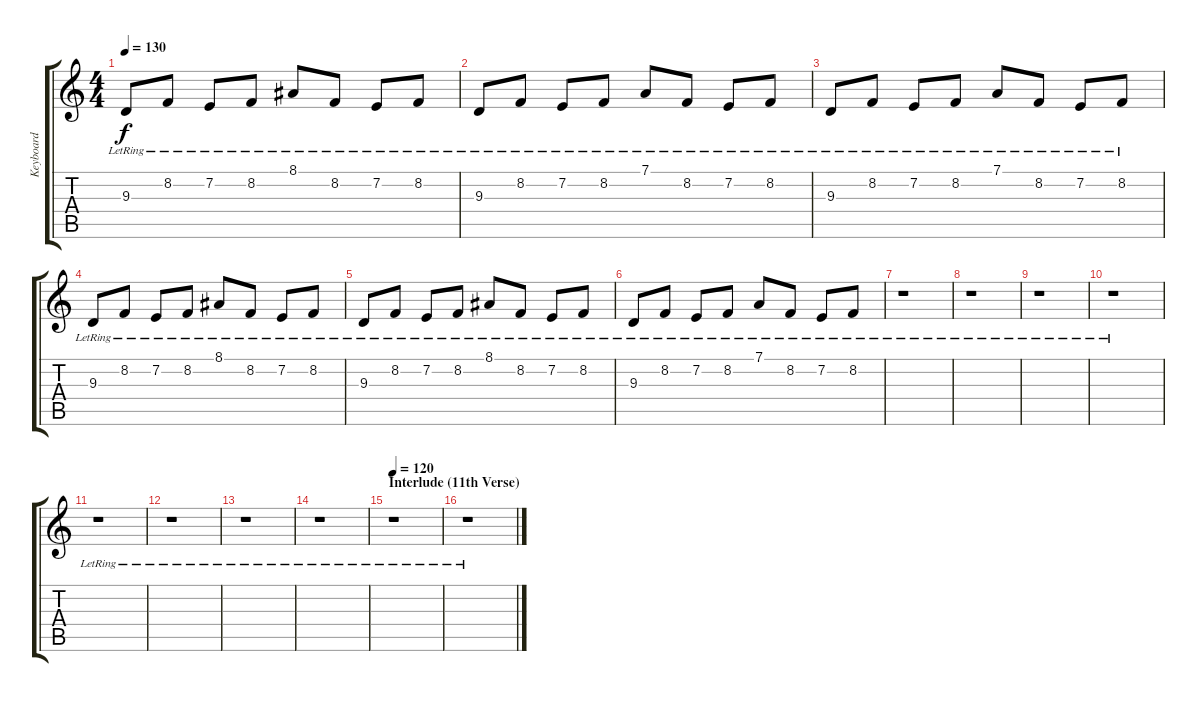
\track ("Keyboard" "Keyboard") {instrument acousticgrandpiano}
\staff {score tabs}
\tuning (D4 A3 F3 C3 G2 D2) {hide}
\ts (4 4)
\tempo 130
\clef g2
\ks c
9.3{lr}.8{dy f} 8.2{lr}.8 7.2{lr}.8 8.2{lr}.8 8.1{lr}.8 8.2{lr}.8 7.2{lr}.8 8.2{lr}.8 |
9.3{lr}.8 8.2{lr}.8 7.2{lr}.8 8.2{lr}.8 7.1{lr}.8 8.2{lr}.8 7.2{lr}.8 8.2{lr}.8 |
9.3{lr}.8{volume 16 instrument harpsichord} 8.2{lr}.8 7.2{lr}.8 8.2{lr}.8 7.1{lr}.8 8.2{lr}.8 7.2{lr}.8 8.2{lr}.8 |
9.3{lr}.8 8.2{lr}.8 7.2{lr}.8 8.2{lr}.8 8.1{lr}.8 8.2{lr}.8 7.2{lr}.8 8.2{lr}.8 |
9.3{lr}.8 8.2{lr}.8 7.2{lr}.8 8.2{lr}.8 8.1{lr}.8 8.2{lr}.8 7.2{lr}.8 8.2{lr}.8 |
9.3{lr}.8 8.2{lr}.8 7.2{lr}.8 8.2{lr}.8 7.1{lr}.8 8.2{lr}.8 7.2{lr}.8 8.2{lr}.8 |
r.1 |
r.1 |
r.1 |
r.1 |
r.1 |
r.1 |
r.1 |
r.1 |
\section ("" "Interlude (11th Verse)")
\tempo 120
r.1 |
r.1
